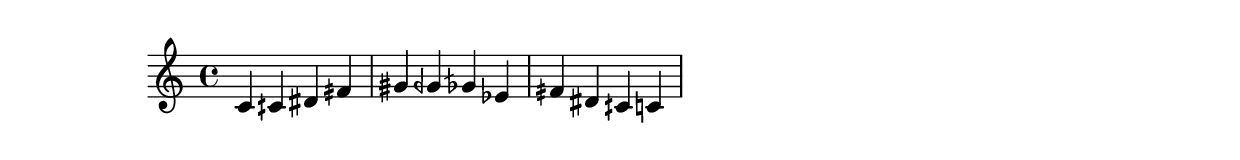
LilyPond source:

%% Do not edit this file; it is auto-generated from input/new
%% This file is in the public domain.
\version "2.11.64"
\header {
  texidoces = "
El «Makam» es un tipo de melodía de Turquía que
utiliza intervalos microtonales de 1/9 de tono.  Consulte el
archivo de inicio @code{makam.ly} (véase el 'Manual de
aprendizaje @version{}, 4.6.3 Otras fuentes de información' para
averiguar la situación de este archivo) para ver detalles de los
nombres de las notas y las alteraciones.

"
  doctitlees = "El «Makam»"

  lsrtags = "pitches,world-music"
  texidoc = "Makam is a type of melody from Turkey using 1/9th-tone
microtonal alterations.  Consult the initialization file
@code{makam.ly} (see the `Learning Manual @version{},
4.6.3 Other sources of information' for the location of this file)
for details of pitch names and alterations."
  doctitle = "Makam example"
} % begin verbatim


% Initialize makam settings
\include "makam.ly"

\relative c' {
  \set Staff.keySignature = #`((3 . ,BAKIYE) (6 . ,(- KOMA)))
  c4 cc db fk
  gbm4 gfc gfb efk
  fk4 db cc c
}
